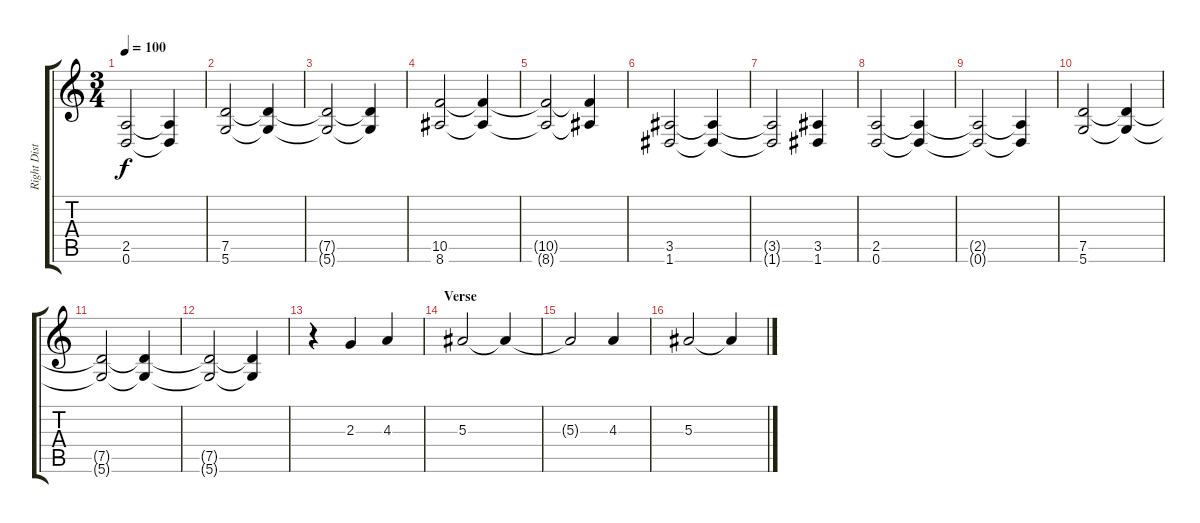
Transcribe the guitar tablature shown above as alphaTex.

\track ("Right Dist. Guitar" "Right Dist") {instrument distortionguitar}
\staff {score tabs}
\tuning (D4 A3 F3 C3 G2 D2) {hide}
\ts (3 4)
\tempo 100
\clef g2
\ks c
(2.5{t} 0.6{t}).2{dy f} (2.5{t} 0.6{t}).4 |
(7.5 5.6).2 (7.5{t} 5.6{t}).4 |
(7.5{t} 5.6{t}).2 (7.5{t} 5.6{t}).4 |
(10.5 8.6).2 (10.5{t} 8.6{t}).4 |
(10.5{t} 8.6{t}).2 (10.5{t} 8.6{t}).4 |
(3.5 1.6).2 (3.5{t} 1.6{t}).4 |
(3.5{t} 1.6{t}).2 (3.5 1.6).4 |
(2.5 0.6).2 (2.5{t} 0.6{t}).4 |
(2.5{t} 0.6{t}).2 (2.5{t} 0.6{t}).4 |
(7.5 5.6).2 (7.5{t} 5.6{t}).4 |
(7.5{t} 5.6{t}).2 (7.5{t} 5.6{t}).4 |
(7.5{t} 5.6{t}).2 (7.5{t} 5.6{t}).4 |
r.4 2.3.4 4.3.4 |
\section ("" "Verse")
5.3.2 5.3{t}.4 |
5.3{t}.2 4.3.4 |
5.3.2 5.3{t}.4
